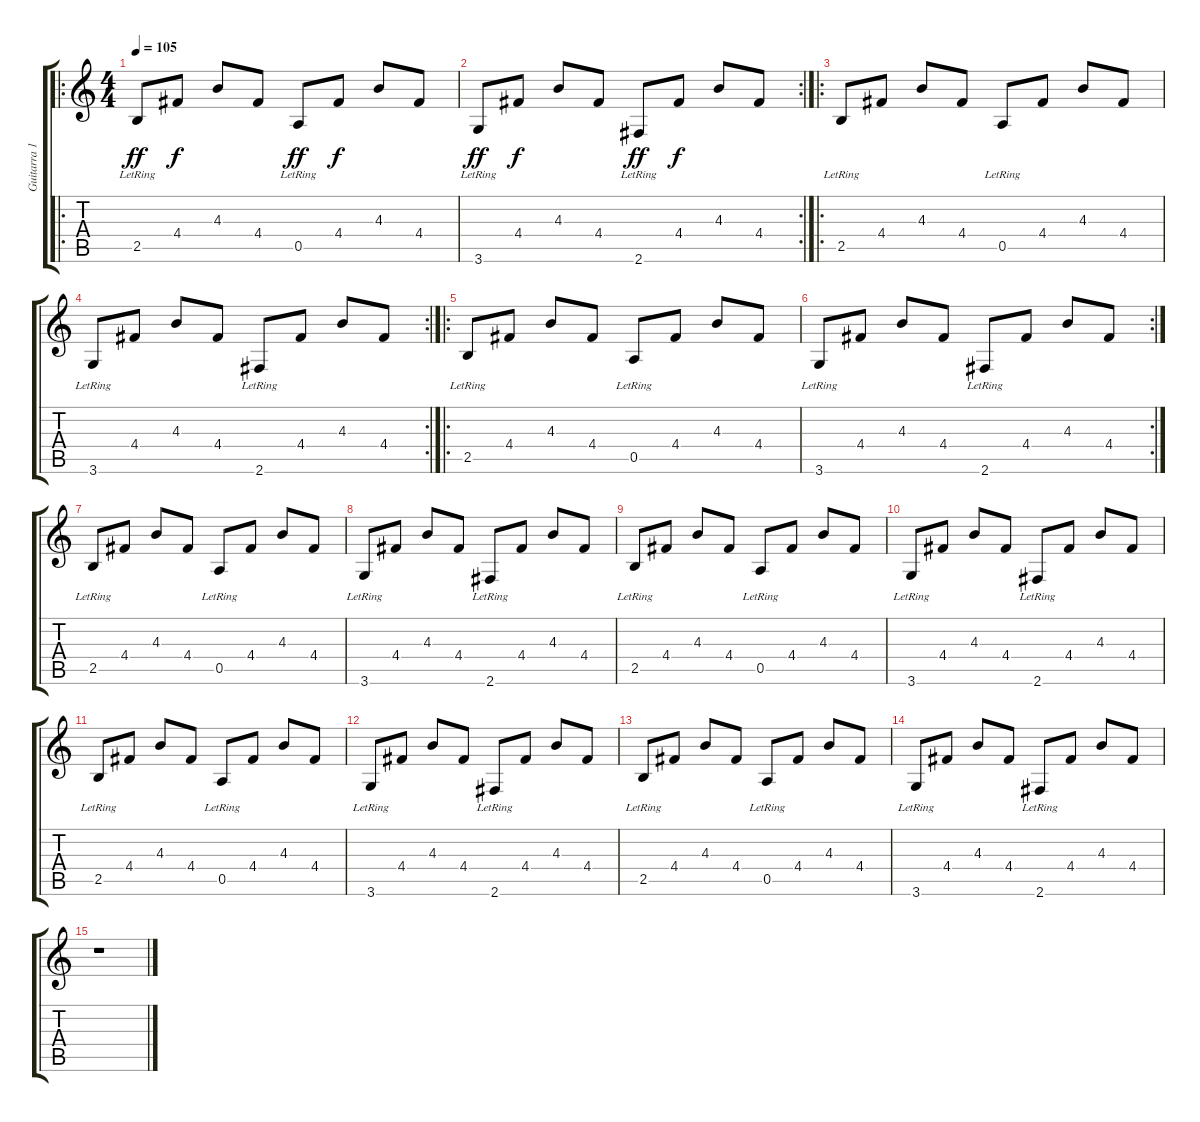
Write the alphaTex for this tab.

\track ("Guitarra 1" "Guitarra 1") {instrument acousticguitarnylon}
\staff {score tabs}
\tuning (E4 B3 G3 D3 A2 E2) {hide}
\ro
\ts (4 4)
\tempo 105
\clef g2
\ks c
2.5{lr}.8{dy ff instrument acousticguitarnylon} 4.4.8{dy f} 4.3.8 4.4.8 0.5{lr}.8{dy ff} 4.4.8{dy f} 4.3.8 4.4.8 |
\rc 2
3.6{lr}.8{dy ff} 4.4.8{dy f} 4.3.8 4.4.8 2.6{lr}.8{dy ff} 4.4.8{dy f} 4.3.8 4.4.8 |
\ro
2.5{lr}.8 4.4.8 4.3.8 4.4.8 0.5{lr}.8 4.4.8 4.3.8 4.4.8 |
\rc 2
3.6{lr}.8 4.4.8 4.3.8 4.4.8 2.6{lr}.8 4.4.8 4.3.8 4.4.8 |
\ro
2.5{lr}.8 4.4.8 4.3.8 4.4.8 0.5{lr}.8 4.4.8 4.3.8 4.4.8 |
\rc 2
3.6{lr}.8 4.4.8 4.3.8 4.4.8 2.6{lr}.8 4.4.8 4.3.8 4.4.8 |
2.5{lr}.8 4.4.8 4.3.8 4.4.8 0.5{lr}.8 4.4.8 4.3.8 4.4.8 |
3.6{lr}.8 4.4.8 4.3.8 4.4.8 2.6{lr}.8 4.4.8 4.3.8 4.4.8 |
2.5{lr}.8 4.4.8 4.3.8 4.4.8 0.5{lr}.8 4.4.8 4.3.8 4.4.8 |
3.6{lr}.8 4.4.8 4.3.8 4.4.8 2.6{lr}.8 4.4.8 4.3.8 4.4.8 |
2.5{lr}.8 4.4.8 4.3.8 4.4.8 0.5{lr}.8 4.4.8 4.3.8 4.4.8 |
3.6{lr}.8 4.4.8 4.3.8 4.4.8 2.6{lr}.8 4.4.8 4.3.8 4.4.8 |
2.5{lr}.8 4.4.8 4.3.8 4.4.8 0.5{lr}.8 4.4.8 4.3.8 4.4.8 |
3.6{lr}.8 4.4.8 4.3.8 4.4.8 2.6{lr}.8 4.4.8 4.3.8 4.4.8 |
r.1
